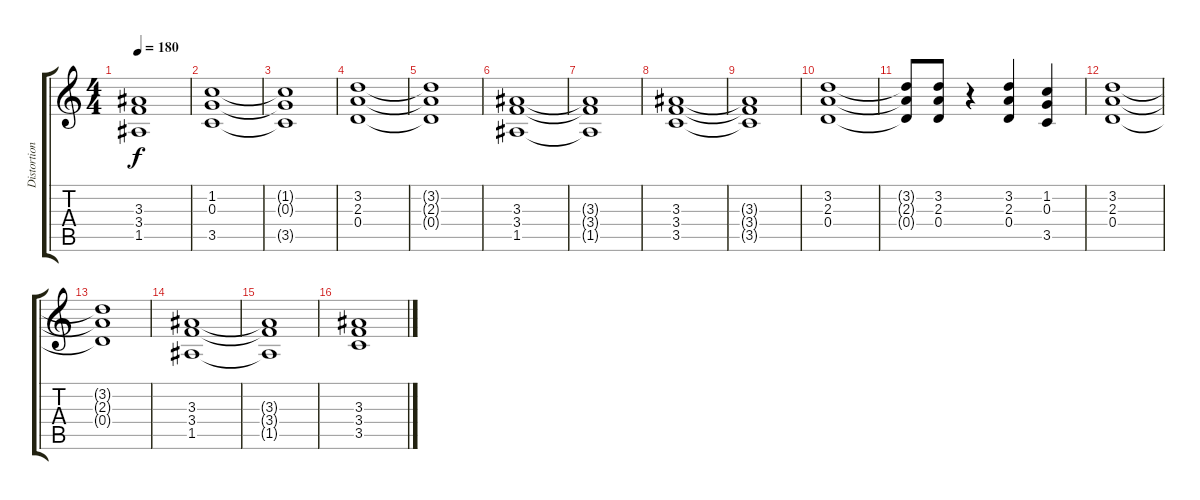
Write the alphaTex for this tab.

\track ("Distortion Guitar 1" "Distortion") {instrument distortionguitar}
\staff {score tabs}
\tuning (E4 B3 G3 D3 A2 E2) {hide}
\ts (4 4)
\tempo 180
\clef g2
\ks c
(3.3{t} 3.4{t} 1.5{t}).1{dy f} |
(1.2 0.3 3.5).1 |
(1.2{t} 0.3{t} 3.5{t}).1 |
(3.2 2.3 0.4).1 |
(3.2{t} 2.3{t} 0.4{t}).1 |
(3.3 3.4 1.5).1 |
(3.3{t} 3.4{t} 1.5{t}).1 |
(3.3 3.4 3.5).1 |
(3.3{t} 3.4{t} 3.5{t}).1 |
(3.2 2.3 0.4).1 |
(3.2{t} 2.3{t} 0.4{t}).8 (3.2 2.3 0.4).8 r.4 (3.2 2.3 0.4).4 (1.2 0.3 3.5).4 |
(3.2 2.3 0.4).1 |
(3.2{t} 2.3{t} 0.4{t}).1 |
(3.3 3.4 1.5).1 |
(3.3{t} 3.4{t} 1.5{t}).1 |
(3.3 3.4 3.5).1
